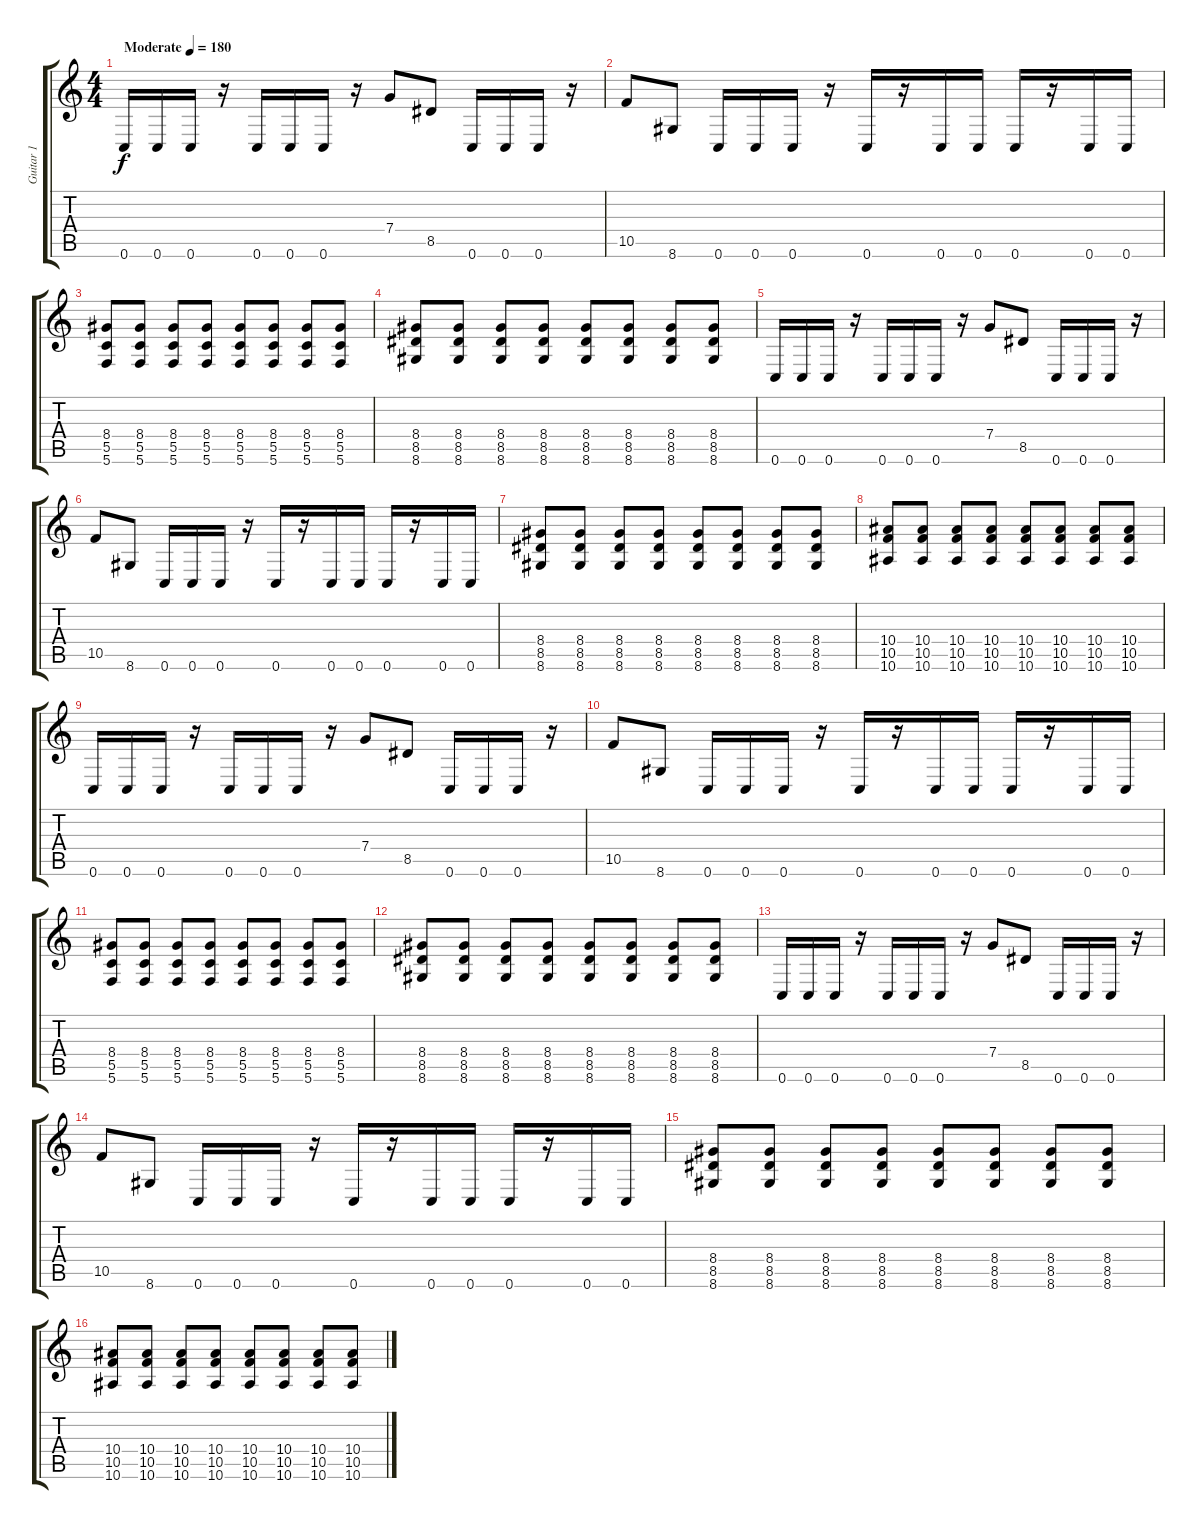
\track ("Guitar 1" "Guitar 1") {instrument distortionguitar}
\staff {score tabs}
\tuning (D4 A3 F3 C3 G2 C2) {hide}
\ts (4 4)
\tempo (180 "Moderate")
\clef g2
\ks c
0.6.16{dy f instrument distortionguitar} 0.6.16 0.6.16 r.16 0.6.16 0.6.16 0.6.16 r.16 7.4.8 8.5.8 0.6.16 0.6.16 0.6.16 r.16 |
10.5.8 8.6.8 0.6.16 0.6.16 0.6.16 r.16 0.6.16 r.16 0.6.16 0.6.16 0.6.16 r.16 0.6.16 0.6.16 |
(8.4 5.5 5.6).8 (8.4 5.5 5.6).8 (8.4 5.5 5.6).8 (8.4 5.5 5.6).8 (8.4 5.5 5.6).8 (8.4 5.5 5.6).8 (8.4 5.5 5.6).8 (8.4 5.5 5.6).8 |
(8.4 8.5 8.6).8 (8.4 8.5 8.6).8 (8.4 8.5 8.6).8 (8.4 8.5 8.6).8 (8.4 8.5 8.6).8 (8.4 8.5 8.6).8 (8.4 8.5 8.6).8 (8.4 8.5 8.6).8 |
0.6.16 0.6.16 0.6.16 r.16 0.6.16 0.6.16 0.6.16 r.16 7.4.8 8.5.8 0.6.16 0.6.16 0.6.16 r.16 |
10.5.8 8.6.8 0.6.16 0.6.16 0.6.16 r.16 0.6.16 r.16 0.6.16 0.6.16 0.6.16 r.16 0.6.16 0.6.16 |
(8.4 8.5 8.6).8 (8.4 8.5 8.6).8 (8.4 8.5 8.6).8 (8.4 8.5 8.6).8 (8.4 8.5 8.6).8 (8.4 8.5 8.6).8 (8.4 8.5 8.6).8 (8.4 8.5 8.6).8 |
(10.4 10.5 10.6).8 (10.4 10.5 10.6).8 (10.4 10.5 10.6).8 (10.4 10.5 10.6).8 (10.4 10.5 10.6).8 (10.4 10.5 10.6).8 (10.4 10.5 10.6).8 (10.4 10.5 10.6).8 |
0.6.16 0.6.16 0.6.16 r.16 0.6.16 0.6.16 0.6.16 r.16 7.4.8 8.5.8 0.6.16 0.6.16 0.6.16 r.16 |
10.5.8 8.6.8 0.6.16 0.6.16 0.6.16 r.16 0.6.16 r.16 0.6.16 0.6.16 0.6.16 r.16 0.6.16 0.6.16 |
(8.4 5.5 5.6).8 (8.4 5.5 5.6).8 (8.4 5.5 5.6).8 (8.4 5.5 5.6).8 (8.4 5.5 5.6).8 (8.4 5.5 5.6).8 (8.4 5.5 5.6).8 (8.4 5.5 5.6).8 |
(8.4 8.5 8.6).8 (8.4 8.5 8.6).8 (8.4 8.5 8.6).8 (8.4 8.5 8.6).8 (8.4 8.5 8.6).8 (8.4 8.5 8.6).8 (8.4 8.5 8.6).8 (8.4 8.5 8.6).8 |
0.6.16 0.6.16 0.6.16 r.16 0.6.16 0.6.16 0.6.16 r.16 7.4.8 8.5.8 0.6.16 0.6.16 0.6.16 r.16 |
10.5.8 8.6.8 0.6.16 0.6.16 0.6.16 r.16 0.6.16 r.16 0.6.16 0.6.16 0.6.16 r.16 0.6.16 0.6.16 |
(8.4 8.5 8.6).8 (8.4 8.5 8.6).8 (8.4 8.5 8.6).8 (8.4 8.5 8.6).8 (8.4 8.5 8.6).8 (8.4 8.5 8.6).8 (8.4 8.5 8.6).8 (8.4 8.5 8.6).8 |
(10.4 10.5 10.6).8 (10.4 10.5 10.6).8 (10.4 10.5 10.6).8 (10.4 10.5 10.6).8 (10.4 10.5 10.6).8 (10.4 10.5 10.6).8 (10.4 10.5 10.6).8 (10.4 10.5 10.6).8
